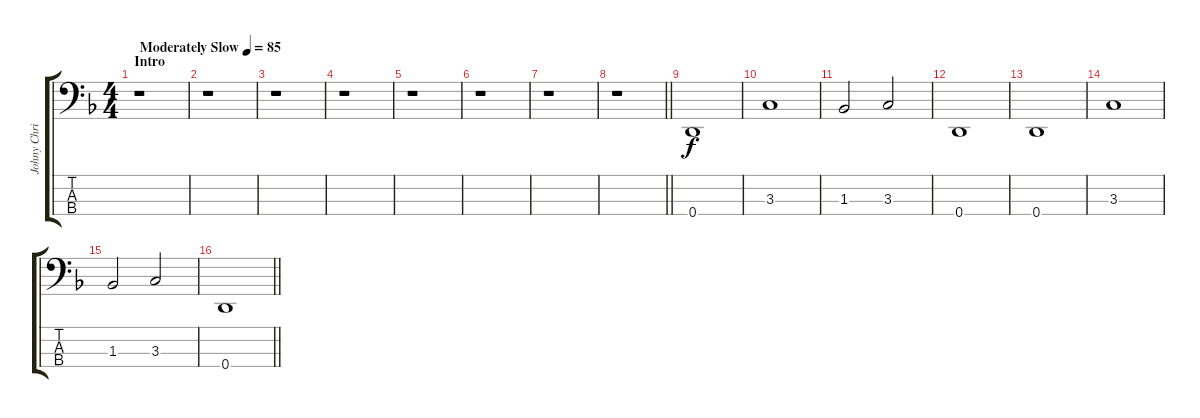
\track ("Johny Christ [Bass]" "Johny Chri") {instrument electricbasspick}
\staff {score tabs}
\tuning (G2 D2 A1 D1) {hide}
\ts (4 4)
\section ("" "Intro")
\tempo (85 "Moderately Slow")
\clef f4
\ks f
r.1{dy f instrument electricbasspick} |
r.1 |
r.1 |
r.1 |
r.1 |
r.1 |
r.1 |
\barLineRight lightlight
r.1 |
\section ("" "")
0.4.1 |
3.3.1 |
1.3.2 3.3.2 |
0.4.1 |
0.4.1 |
3.3.1 |
1.3.2 3.3.2 |
\barLineRight lightlight
0.4.1
